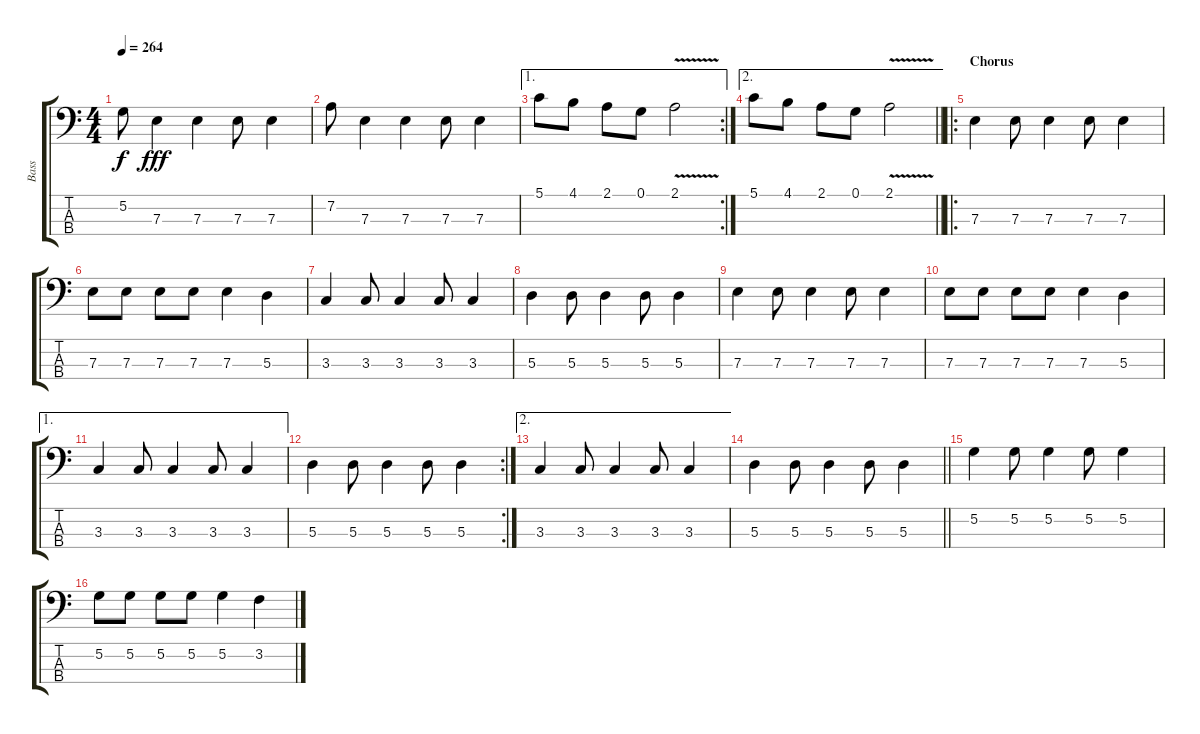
\track ("Bass" "Bass") {instrument electricbasspick}
\staff {score tabs}
\tuning (G2 D2 A1 E1) {hide}
\ts (4 4)
\tempo 264
\clef f4
\ks c
5.2.8{dy f} 7.3.4{dy fff} 7.3.4 7.3.8 7.3.4 |
7.2.8 7.3.4 7.3.4 7.3.8 7.3.4 |
\ae 1
\rc 2
5.1.8 4.1.8 2.1.8 0.1.8 2.1{v}.2 |
\ae 2
\barLineRight lightlight
5.1.8 4.1.8 2.1.8 0.1.8 2.1{v}.2 |
\ro
\section ("" "Chorus")
7.3.4 7.3.8 7.3.4 7.3.8 7.3.4 |
7.3.8 7.3.8 7.3.8 7.3.8 7.3.4 5.3.4 |
3.3.4 3.3.8 3.3.4 3.3.8 3.3.4 |
5.3.4 5.3.8 5.3.4 5.3.8 5.3.4 |
7.3.4 7.3.8 7.3.4 7.3.8 7.3.4 |
7.3.8 7.3.8 7.3.8 7.3.8 7.3.4 5.3.4 |
\ae 1
3.3.4 3.3.8 3.3.4 3.3.8 3.3.4 |
\rc 2
5.3.4 5.3.8 5.3.4 5.3.8 5.3.4 |
\ae 2
3.3.4 3.3.8 3.3.4 3.3.8 3.3.4 |
\barLineRight lightlight
5.3.4 5.3.8 5.3.4 5.3.8 5.3.4 |
\section ("" "")
5.2.4 5.2.8 5.2.4 5.2.8 5.2.4 |
5.2.8 5.2.8 5.2.8 5.2.8 5.2.4 3.2.4
